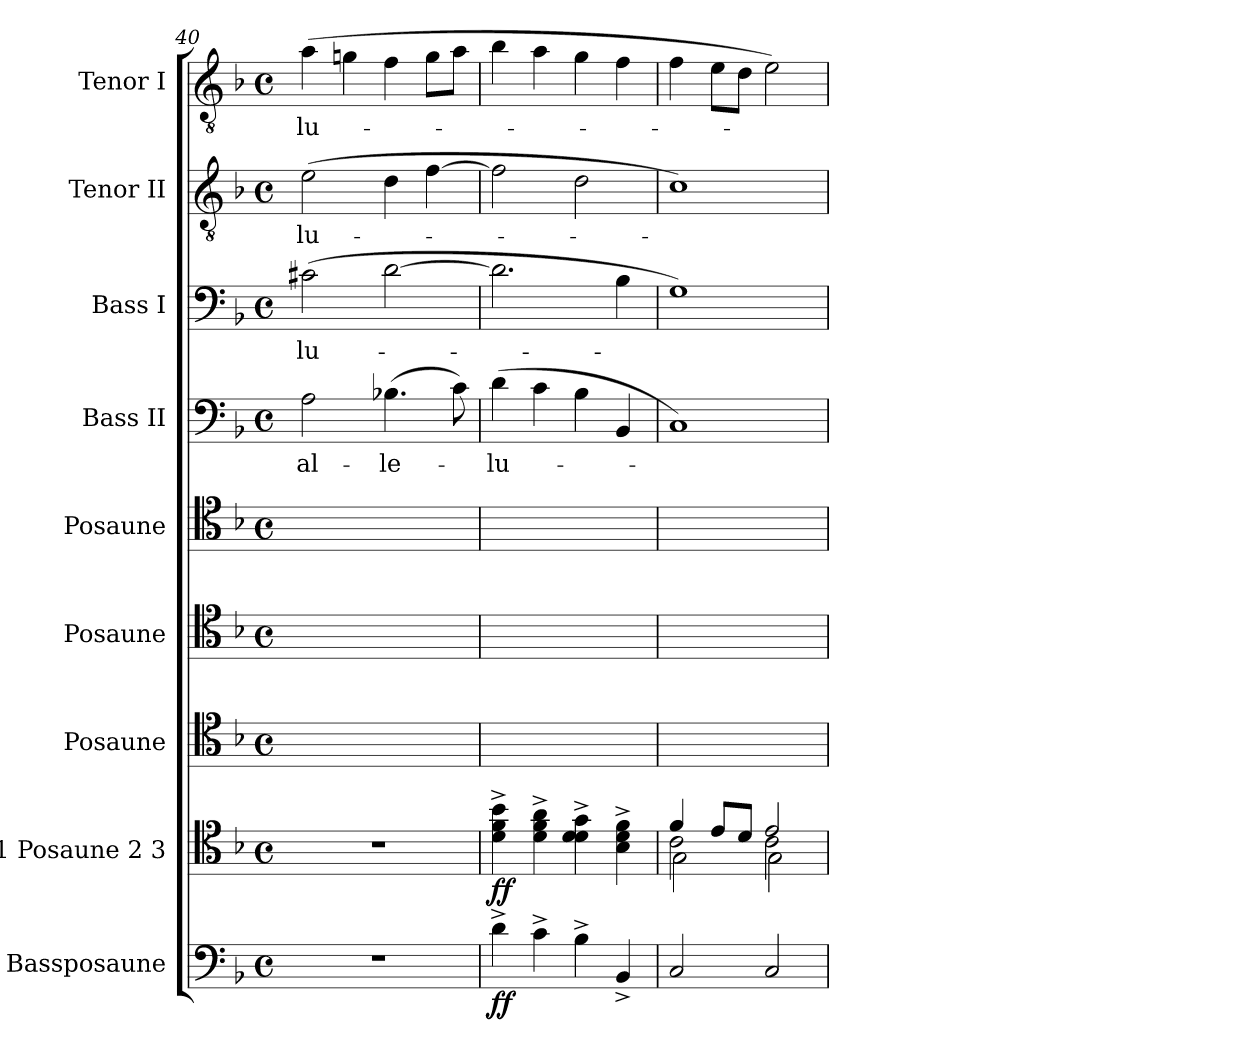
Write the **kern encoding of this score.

**kern	**dynam	**kern	**dynam	**kern	**kern	**kern	**kern	**text	**kern	**text	**kern	**text	**kern	**text
*part9	*part9	*part8	*part8	*part7	*part6	*part5	*part4	*part4	*part3	*part3	*part2	*part2	*part1	*part1
*staff9	*staff9	*staff8	*staff8	*staff7	*staff6	*staff5	*staff4	*staff4	*staff3	*staff3	*staff2	*staff2	*staff1	*staff1
*I"Bassposaune	*	*I"1 Posaune 2 3	*	*I"Posaune	*I"Posaune	*I"Posaune	*I"Bass II	*	*I"Bass I	*	*I"Tenor II	*	*I"Tenor I	*
*I'B. Pos.	*	*I'Pos.	*	*I'Pos.	*I'Pos.	*I'Pos.	*I'B.	*	*I'B.	*	*I'T.	*	*I'T.	*
*clefF4	*	*clefC4	*	*clefC4	*clefC4	*clefC4	*clefF4	*	*clefF4	*	*clefGv2	*	*clefGv2	*
*	*	*	*	*	*	*	*	*	*	*	*ITrd7c12	*	*ITrd7c12	*
*k[b-]	*	*k[b-]	*	*k[b-]	*k[b-]	*k[b-]	*k[b-]	*	*k[b-]	*	*k[b-]	*	*k[b-]	*
*F:	*	*F:	*	*F:	*F:	*F:	*F:	*	*F:	*	*F:	*	*F:	*
*M4/4	*	*M4/4	*	*M4/4	*M4/4	*M4/4	*M4/4	*	*M4/4	*	*M4/4	*	*M4/4	*
*met(c)	*	*met(c)	*	*met(c)	*met(c)	*met(c)	*met(c)	*	*met(c)	*	*met(c)	*	*met(c)	*
=40	=40	=40	=40	=40	=40	=40	=40	=40	=40	=40	=40	=40	=40	=40
!	!	!	!	!	!	!	!	!LO:LY:b:color=#000000	!	!	!	!	!	!
!	!	!	!	!	!	!	!	!	!	!LO:LY:b:color=#000000	!	!	!	!
!	!	!	!	!	!	!	!	!	!	!	!	!LO:LY:b:color=#000000	!	!
!	!	!	!	!	!	!	!	!	!	!	!	!	!	!LO:LY:b:color=#000000
1r	.	1r	.	1ryy	1ryy	1ryy	2Ai\	al-	(2c#Xi\	-lu-	(2Ei\	-lu-	(4Ai\	-lu-
.	.	.	.	.	.	.	.	.	.	.	.	.	4Gni\	.
!	!	!	!	!	!	!	!	!LO:LY:b:color=#000000	!	!	!	!	!	!
.	.	.	.	.	.	.	(4.B-Xi\	-le-	[2di\	.	4Di\	.	4Fi\	.
.	.	.	.	.	.	.	.	.	.	.	[4Fi\	.	8Gi\L	.
.	.	.	.	.	.	.	8ci\)	.	.	.	.	.	8Ai\J	.
!!LO:LB:g=z
=41	=41	=41	=41	=41	=41	=41	=41	=41	=41	=41	=41	=41	=41	=41
!	!	!	!	!	!	!	!	!LO:LY:b:color=#000000	!	!	!	!	!	!
4d^i\	ff	4di\^ 4fi^ 4b-i^	ff	4d^i\yy	4f^i\yy	4b-^i\yy	(4di\	-lu-	2.di\]	.	2Fi\]	.	4B-i\	.
4c^i\	.	4di\^ 4fi^ 4ai^	.	4d^i\yy	4f^i\yy	4a^i\yy	4ci\	.	.	.	.	.	4Ai\	.
4B-^i\	.	4di\^ 4di^ 4gi^	.	4d^i\yy	4d^i\yy	4g^i\yy	4B-i\	.	.	.	2Di\	.	4Gi\	.
4BB-^i/	.	4B-i\^ 4di^ 4fi^	.	4B-^i\yy	4d^i\yy	4f^i\yy	4BB-i/	.	4B-i\	.	.	.	4Fi\	.
=42	=42	=42	=42	=42	=42	=42	=42	=42	=42	=42	=42	=42	=42	=42
*	*	*^	*	*	*	*	*	*	*	*	*	*	*	*
*	*	*	*^	*	*	*	*	*	*	*	*	*	*	*	*
!	!	!	!	!	!	!	!	!	!	!	!	!LO:LY:b:color=#000000	!	!	!	!
2Ci/	.	4fi/	2ci\	2Gi\	.	2Gi/yy	2ci\yy	4fi\yy	1Ci)	.	1Gi)	-­-	1Ci)	.	4Fi\	.
.	.	8ei/L	.	.	.	.	.	8ei\Lyy	.	.	.	.	.	.	8Ei\L	.
.	.	8di/J	.	.	.	.	.	8di\Jyy	.	.	.	.	.	.	8Di\J	.
2Ci/	.	2ei/	2ci\	2Gi\	.	2Gi/yy	2ci\yy	2ei\yy	.	.	.	.	.	.	2Ei\)	.
*	*	*v	*v	*v	*	*	*	*	*	*	*	*	*	*	*	*
=	=	=	=	=	=	=	=	=	=	=	=	=	=	=
*-	*-	*-	*-	*-	*-	*-	*-	*-	*-	*-	*-	*-	*-	*-
